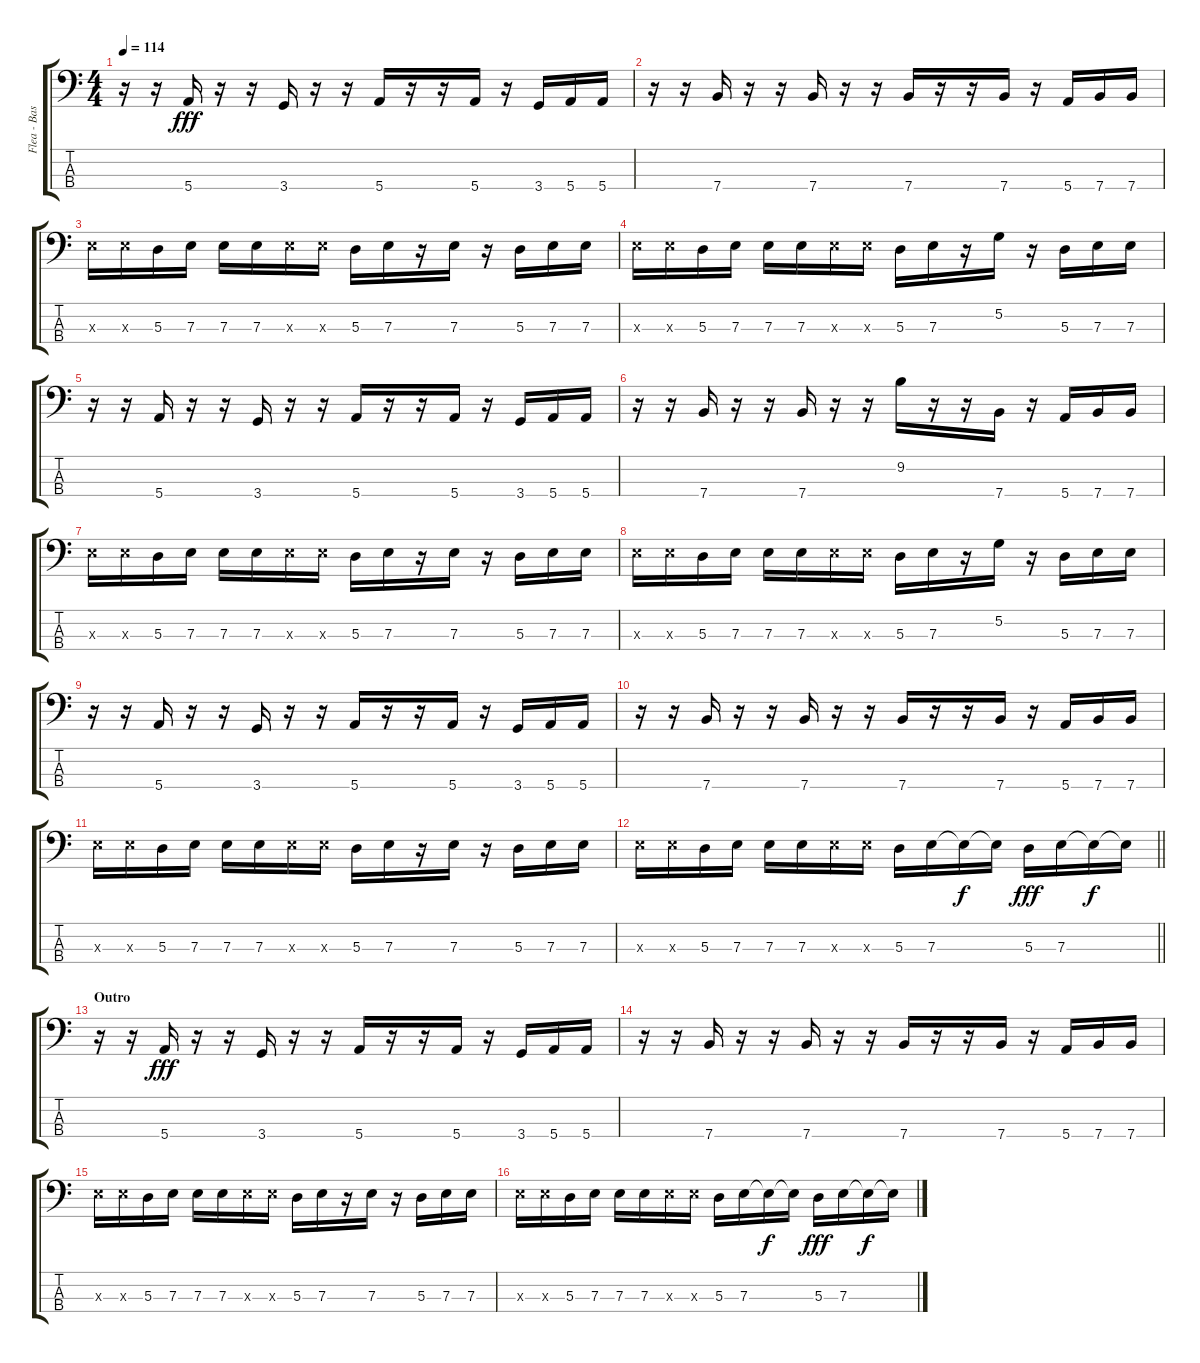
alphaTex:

\track ("Flea - Bass" "Flea - Bas") {instrument electricbassfinger}
\staff {score tabs}
\tuning (G2 D2 A1 E1) {hide}
\ts (4 4)
\tempo 114
\clef f4
\ks c
r.16{dy fff} r.16 5.4.16 r.16 r.16 3.4.16 r.16 r.16 5.4.16 r.16 r.16 5.4.16 r.16 3.4.16 5.4.16 5.4.16 |
r.16 r.16 7.4.16 r.16 r.16 7.4.16 r.16 r.16 7.4.16 r.16 r.16 7.4.16 r.16 5.4.16 7.4.16 7.4.16 |
7.3{x}.16 7.3{x}.16 5.3.16 7.3.16 7.3.16 7.3.16 7.3{x}.16 7.3{x}.16 5.3.16 7.3.16 r.16 7.3.16 r.16 5.3.16 7.3.16 7.3.16 |
7.3{x}.16 7.3{x}.16 5.3.16 7.3.16 7.3.16 7.3.16 7.3{x}.16 7.3{x}.16 5.3.16 7.3.16 r.16 5.2.16 r.16 5.3.16 7.3.16 7.3.16 |
r.16 r.16 5.4.16 r.16 r.16 3.4.16 r.16 r.16 5.4.16 r.16 r.16 5.4.16 r.16 3.4.16 5.4.16 5.4.16 |
r.16 r.16 7.4.16 r.16 r.16 7.4.16 r.16 r.16 9.2.16 r.16 r.16 7.4.16 r.16 5.4.16 7.4.16 7.4.16 |
7.3{x}.16 7.3{x}.16 5.3.16 7.3.16 7.3.16 7.3.16 7.3{x}.16 7.3{x}.16 5.3.16 7.3.16 r.16 7.3.16 r.16 5.3.16 7.3.16 7.3.16 |
7.3{x}.16 7.3{x}.16 5.3.16 7.3.16 7.3.16 7.3.16 7.3{x}.16 7.3{x}.16 5.3.16 7.3.16 r.16 5.2.16 r.16 5.3.16 7.3.16 7.3.16 |
r.16 r.16 5.4.16 r.16 r.16 3.4.16 r.16 r.16 5.4.16 r.16 r.16 5.4.16 r.16 3.4.16 5.4.16 5.4.16 |
r.16 r.16 7.4.16 r.16 r.16 7.4.16 r.16 r.16 7.4.16 r.16 r.16 7.4.16 r.16 5.4.16 7.4.16 7.4.16 |
7.3{x}.16 7.3{x}.16 5.3.16 7.3.16 7.3.16 7.3.16 7.3{x}.16 7.3{x}.16 5.3.16 7.3.16 r.16 7.3.16 r.16 5.3.16 7.3.16 7.3.16 |
\barLineRight lightlight
7.3{x}.16 7.3{x}.16 5.3.16 7.3.16 7.3.16 7.3.16 7.3{x}.16 7.3{x}.16 5.3.16 7.3.16 7.3{t}.16{dy f} 7.3{t}.16 5.3.16{dy fff} 7.3.16 7.3{t}.16{dy f} 7.3{t}.16 |
\section ("" "Outro")
r.16 r.16 5.4.16{dy fff} r.16 r.16 3.4.16 r.16 r.16 5.4.16 r.16 r.16 5.4.16 r.16 3.4.16 5.4.16 5.4.16 |
r.16 r.16 7.4.16 r.16 r.16 7.4.16 r.16 r.16 7.4.16 r.16 r.16 7.4.16 r.16 5.4.16 7.4.16 7.4.16 |
7.3{x}.16 7.3{x}.16 5.3.16 7.3.16 7.3.16 7.3.16 7.3{x}.16 7.3{x}.16 5.3.16 7.3.16 r.16 7.3.16 r.16 5.3.16 7.3.16 7.3.16 |
7.3{x}.16 7.3{x}.16 5.3.16 7.3.16 7.3.16 7.3.16 7.3{x}.16 7.3{x}.16 5.3.16 7.3.16 7.3{t}.16{dy f} 7.3{t}.16 5.3.16{dy fff} 7.3.16 7.3{t}.16{dy f} 7.3{t}.16
